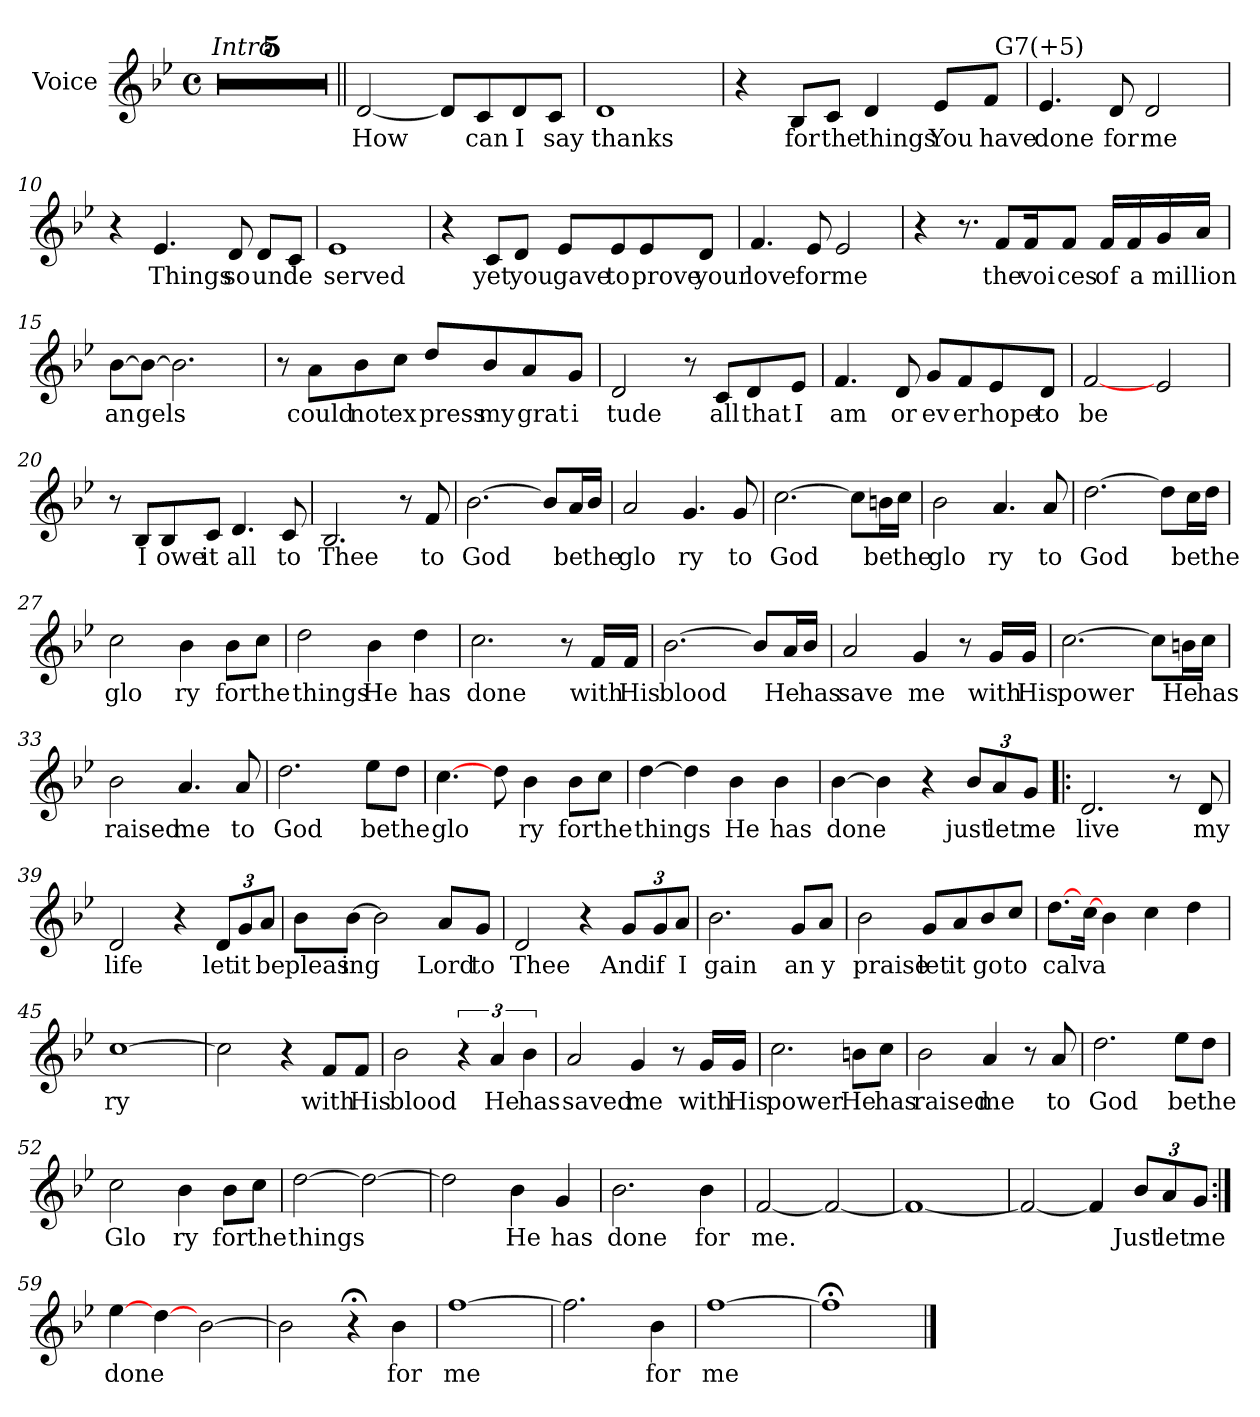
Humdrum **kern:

**kern	**text
*part1	*part1
*staff1	*staff1
*I"Voice	*
*clefG2	*
*k[b-e-]	*
*B-:	*
*M4/4	*
*met(c)	*
=1	=1
!LO:TX:a:i:t=Intro	!
1r	.
=2	=2
1r	.
=3	=3
1r	.
=4	=4
1r	.
=5	=5
1r	.
=6||	=6||
!	!LO:LY:b
[2d/	How
8d/L]	.
!	!LO:LY:b
8c/	can
!	!LO:LY:b
8d/	I
!	!LO:LY:b
8c/J	say
=7	=7
!	!LO:LY:b
1d	thanks
=8	=8
4r	.
!	!LO:LY:b
8B-/L	for
!	!LO:LY:b
8c/J	the
!	!LO:LY:b
4d/	things
!	!LO:LY:b
8e-/L	You
!	!LO:LY:b
8f/J	have
!!LO:LB:g=z
=9	=9
!LO:TX:a:cj:t=G7(+5)	!
!	!LO:LY:b
4.e-/	done
!	!LO:LY:b
8d/	for
!	!LO:LY:b
2d/	me
=10	=10
4r	.
!	!LO:LY:b
4.e-/	Things
!	!LO:LY:b
8d/	so
!	!LO:LY:b
8d/L	un
!	!LO:LY:b
8c/J	de
=11	=11
!	!LO:LY:b
1e-	served
=12	=12
4r	.
!	!LO:LY:b
8c/L	yet
!	!LO:LY:b
8d/J	you
!	!LO:LY:b
8e-/L	gave
!	!LO:LY:b
8e-/	to
!	!LO:LY:b
8e-/	prove
!	!LO:LY:b
8d/J	your
!!LO:LB:g=z
=13	=13
!	!LO:LY:b
4.f/	love
!	!LO:LY:b
8e-/	for
!	!LO:LY:b
2e-/	me
=14	=14
4r	.
8.r	.
!	!LO:LY:b
8f/L	the
!	!LO:LY:b
16f/k	voi
!	!LO:LY:b
8f/J	ces
!	!LO:LY:b
16f/LL	of
!	!LO:LY:b
16f/	a
!	!LO:LY:b
16g/	mil
!	!LO:LY:b
16a/JJ	lion
=15	=15
!	!LO:LY:b
[8b-\L	an
!	!LO:LY:b
8b-\J_	gels
2.b-\]	.
!!LO:LB:g=z
=16	=16
8r	.
!	!LO:LY:b
8a\L	could
!	!LO:LY:b
8b-\	not
!	!LO:LY:b
8cc\J	ex
!	!LO:LY:b
8dd/L	press
!	!LO:LY:b
8b-/	my
!	!LO:LY:b
8a/	grat
!	!LO:LY:b
8g/J	i
=17	=17
!	!LO:LY:b
2d/	tude
8r	.
!	!LO:LY:b
8c/L	all
!	!LO:LY:b
8d/	that
!	!LO:LY:b
8e-/J	I
=18	=18
!	!LO:LY:b
4.f/	am
!	!LO:LY:b
8d/	or
!	!LO:LY:b
8g/L	ev
!	!LO:LY:b
8f/	er
!	!LO:LY:b
8e-/	hope
!	!LO:LY:b
8d/J	to
=19	=19
!	!LO:LY:b
[2f/	be
2e-/	.
!!LO:LB:g=z
=20	=20
8r	.
!	!LO:LY:b
8B-/L	I
!	!LO:LY:b
8B-/	owe
!	!LO:LY:b
8c/J	it
!	!LO:LY:b
4.d/	all
!	!LO:LY:b
8c/	to
=21	=21
!	!LO:LY:b
2.B-/	Thee
8r	.
!	!LO:LY:b
8f/	to
=22	=22
!	!LO:LY:b
[2.b-\	God
8b-/L]	.
!	!LO:LY:b
16a/L	be
!	!LO:LY:b
16b-/JJ	the
=23	=23
!	!LO:LY:b
2a/	glo
!	!LO:LY:b
4.g/	ry
!	!LO:LY:b
8g/	to
=24	=24
!	!LO:LY:b
[2.cc\	God
8cc\L]	.
!	!LO:LY:b
16bn\L	be
!	!LO:LY:b
16cc\JJ	the
!!LO:LB:g=z
=25	=25
!	!LO:LY:b
2b-\	glo
!	!LO:LY:b
4.a/	ry
!	!LO:LY:b
8a/	to
=26	=26
!	!LO:LY:b
[2.dd\	God
8dd\L]	.
!	!LO:LY:b
16cc\L	be
!	!LO:LY:b
16dd\JJ	the
=27	=27
!	!LO:LY:b
2cc\	glo
!	!LO:LY:b
4b-\	ry
!	!LO:LY:b
8b-\L	for
!	!LO:LY:b
8cc\J	the
=28	=28
!	!LO:LY:b
2dd\	things
!	!LO:LY:b
4b-\	He
!	!LO:LY:b
4dd\	has
=29	=29
!	!LO:LY:b
2.cc\	done
8r	.
!	!LO:LY:b
16f/LL	with
!	!LO:LY:b
16f/JJ	His
!!LO:LB:g=z
=30	=30
!	!LO:LY:b
[2.b-\	blood
8b-/L]	.
!	!LO:LY:b
16a/L	He
!	!LO:LY:b
16b-/JJ	has
=31	=31
!	!LO:LY:b
2a/	save
!	!LO:LY:b
4g/	me
8r	.
!	!LO:LY:b
16g/LL	with
!	!LO:LY:b
16g/JJ	His
=32	=32
!	!LO:LY:b
[2.cc\	power
8cc\L]	.
!	!LO:LY:b
16bn\L	He
!	!LO:LY:b
16cc\JJ	has
=33	=33
!	!LO:LY:b
2b-\	raised
!	!LO:LY:b
4.a/	me
!	!LO:LY:b
8a/	to
=34	=34
!	!LO:LY:b
2.dd\	God
!	!LO:LY:b
8ee-\L	be
!	!LO:LY:b
8dd\J	the
!!LO:LB:g=z
=35	=35
!	!LO:LY:b
[4.cc\	glo
8dd\	.
!	!LO:LY:b
4b-\	ry
!	!LO:LY:b
8b-\L	for
!	!LO:LY:b
8cc\J	the
=36	=36
!	!LO:LY:b
[4dd\	things
4dd\]	.
!	!LO:LY:b
4b-\	He
!	!LO:LY:b
4b-\	has
=37	=37
!	!LO:LY:b
[4b-\	done
4b-\]	.
4r	.
!	!LO:LY:b
12b-/L	just
!	!LO:LY:b
12a/	let
!	!LO:LY:b
12g/J	me
=38!|:	=38!|:
!	!LO:LY:b
2.d/	live
8r	.
!	!LO:LY:b
8d/	my
!!LO:LB:g=z
=39	=39
!	!LO:LY:b
2d/	life
4r	.
!	!LO:LY:b
12d/L	let
!	!LO:LY:b
12g/	it
!	!LO:LY:b
12a/J	be
=40	=40
!	!LO:LY:b
8b-\L	pleas
!	!LO:LY:b
[8b-\J	ing
2b-\]	.
!	!LO:LY:b
8a/L	Lord
!	!LO:LY:b
8g/J	to
=41	=41
!	!LO:LY:b
2d/	Thee
4r	.
!	!LO:LY:b
12g/L	And
!	!LO:LY:b
12g/	if
!	!LO:LY:b
12a/J	I
=42	=42
!	!LO:LY:b
2.b-\	gain
!	!LO:LY:b
8g/L	an
!	!LO:LY:b
8a/J	y
!!LO:LB:g=z
=43	=43
!	!LO:LY:b
2b-\	praise
!	!LO:LY:b
8g/L	let
!	!LO:LY:b
8a/	it
!	!LO:LY:b
8b-/	go
!	!LO:LY:b
8cc/J	to
=44	=44
!	!LO:LY:b
[8.dd\L	cal
!	!LO:LY:b
[16cc\Jk	va
4b-\	.
4cc\	.
4dd\	.
=45	=45
!	!LO:LY:b
[1cc	ry
=46	=46
2cc\]	.
4r	.
!	!LO:LY:b
8f/L	with
!	!LO:LY:b
8f/J	His
=47	=47
!	!LO:LY:b
2b-\	blood
6r	.
!	!LO:LY:b
6a/	He
!	!LO:LY:b
6b-\	has
!!LO:PB:g=z
=48	=48
!	!LO:LY:b
2a/	saved
!	!LO:LY:b
4g/	me
8r	.
!	!LO:LY:b
16g/LL	with
!	!LO:LY:b
16g/JJ	His
=49	=49
!	!LO:LY:b
2.cc\	power
!	!LO:LY:b
8bn\L	He
!	!LO:LY:b
8cc\J	has
=50	=50
!	!LO:LY:b
2b-\	raised
!	!LO:LY:b
4a/	me
8r	.
!	!LO:LY:b
8a/	to
=51	=51
!	!LO:LY:b
2.dd\	God
!	!LO:LY:b
8ee-\L	be
!	!LO:LY:b
8dd\J	the
=52	=52
!	!LO:LY:b
2cc\	Glo
!	!LO:LY:b
4b-\	ry
!	!LO:LY:b
8b-\L	for
!	!LO:LY:b
8cc\J	the
!!LO:LB:g=z
=53	=53
!	!LO:LY:b
[2dd\	things
2dd\_	.
=54	=54
2dd\]	.
!	!LO:LY:b
4b-\	He
!	!LO:LY:b
4g/	has
=55	=55
!	!LO:LY:b
2.b-\	done
!	!LO:LY:b
4b-\	for
=56	=56
!	!LO:LY:b
[2f/	me.
2f/_	.
=57	=57
1f_	.
!!LO:LB:g=z
=58	=58
2f/_	.
4f/]	.
!	!LO:LY:b
12b-/L	Just
!	!LO:LY:b
12a/	let
!	!LO:LY:b
12g/J	me
=59:|!	=59:|!
!	!LO:LY:b
[4ee-\	done
[4dd\	.
[2b-\	.
=60	=60
2b-\]	.
4r;<	.
!	!LO:LY:b
4b-\	for
=61	=61
!	!LO:LY:b
[1ff	me
=62	=62
2.ff\]	.
!	!LO:LY:b
4b-\	for
!!LO:LB:g=z
=63	=63
!	!LO:LY:b
[1ff	me
=64	=64
1ff;<]	.
==	==
*-	*-
